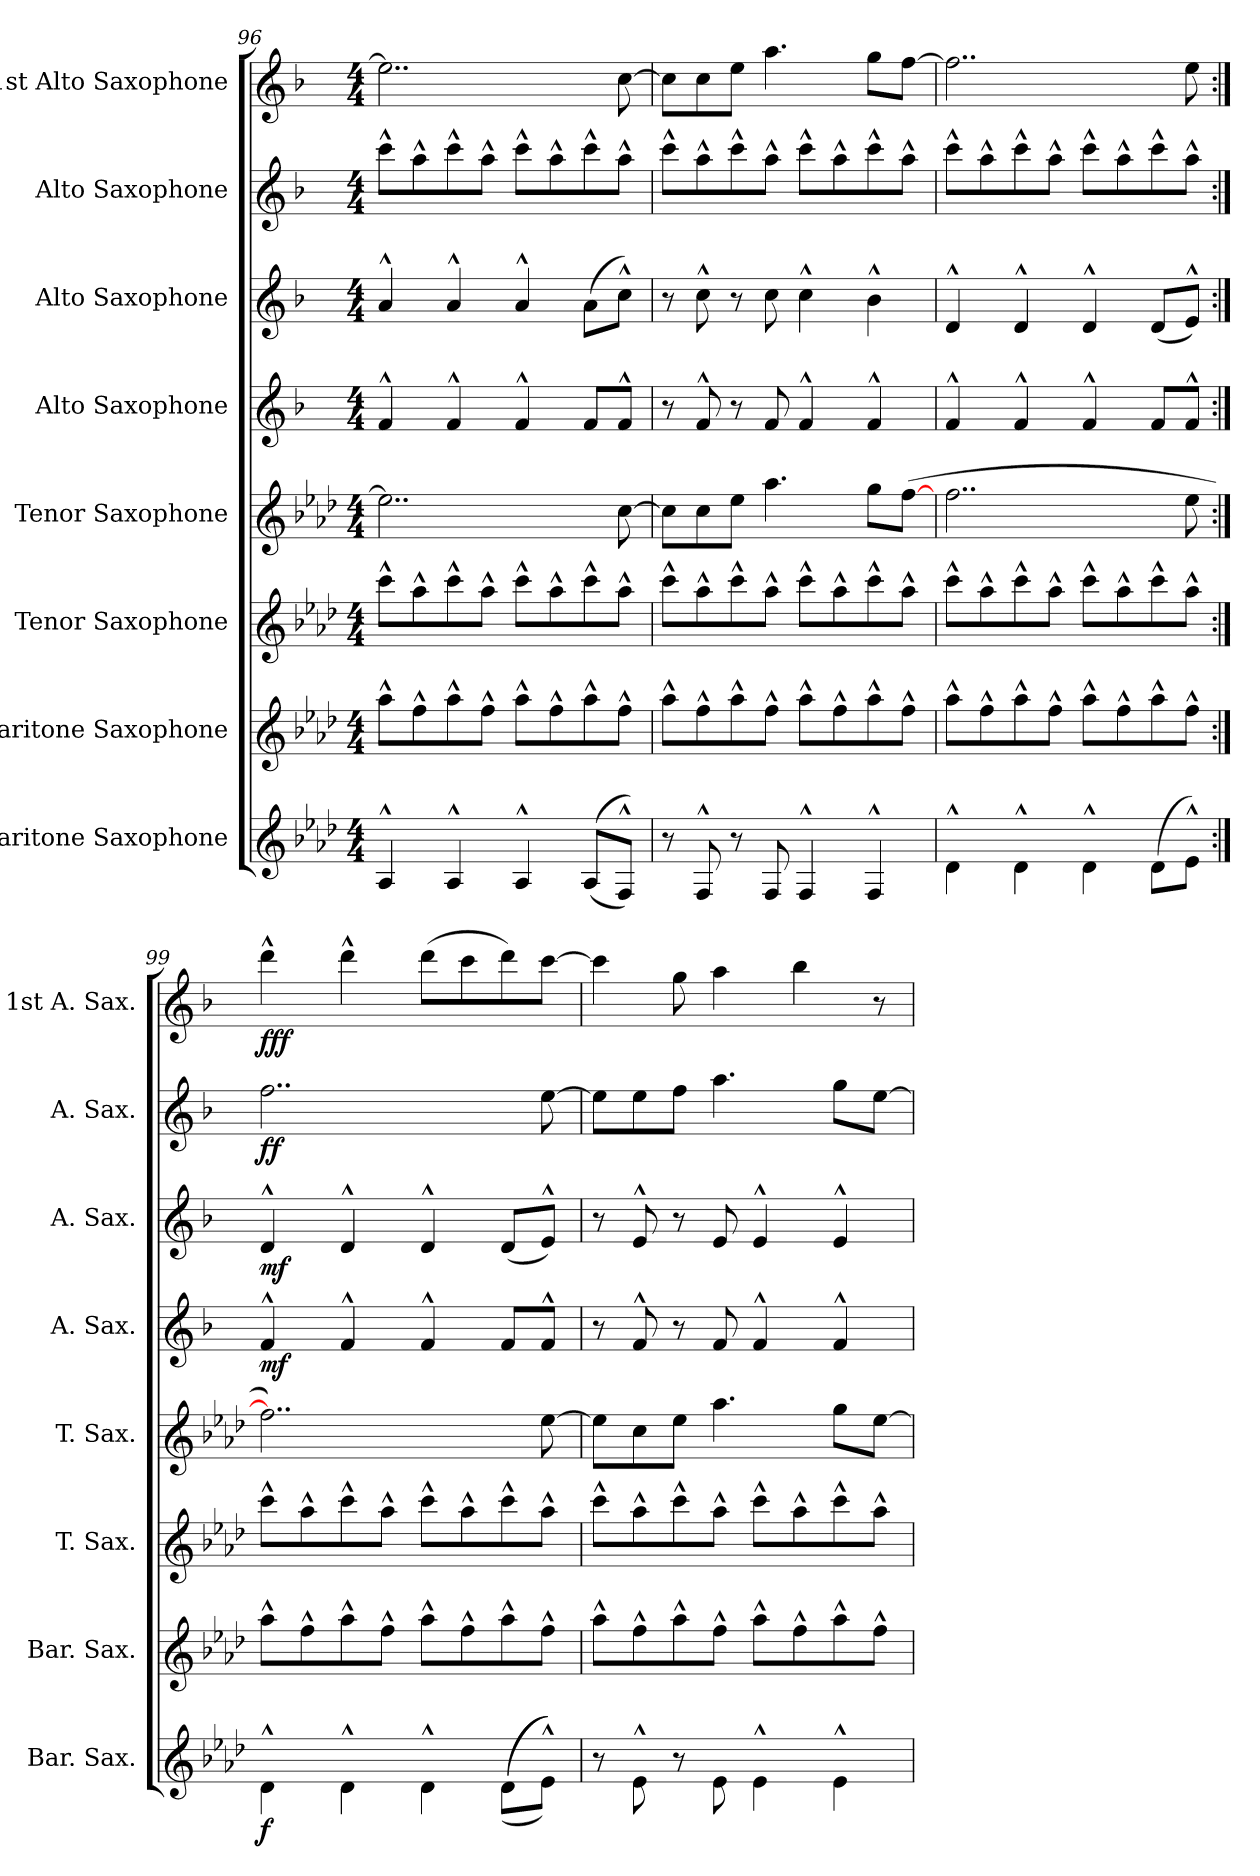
**kern	**dynam	**kern	**kern	**kern	**kern	**dynam	**kern	**dynam	**kern	**dynam	**kern	**dynam
*part8	*part8	*part7	*part6	*part5	*part4	*part4	*part3	*part3	*part2	*part2	*part1	*part1
*staff8	*staff8	*staff7	*staff6	*staff5	*staff4	*staff4	*staff3	*staff3	*staff2	*staff2	*staff1	*staff1
*I"Baritone Saxophone	*	*I"Baritone Saxophone	*I"Tenor Saxophone	*I"Tenor Saxophone	*I"Alto Saxophone	*	*I"Alto Saxophone	*	*I"Alto Saxophone	*	*I"1st Alto Saxophone	*
*I'Bar. Sax.	*	*I'Bar. Sax.	*I'T. Sax.	*I'T. Sax.	*I'A. Sax.	*	*I'A. Sax.	*	*I'A. Sax.	*	*I'1st A. Sax.	*
*clefG2	*	*clefG2	*clefG2	*clefG2	*clefG2	*	*clefG2	*	*clefG2	*	*clefG2	*
*ITrd12c21	*	*ITrd12c21	*ITrd8c14	*ITrd8c14	*ITrd5c9	*	*ITrd5c9	*	*ITrd5c9	*	*ITrd5c9	*
*k[b-e-a-d-]	*	*k[b-e-a-d-]	*k[b-e-a-d-]	*k[b-e-a-d-]	*k[b-e-a-d-]	*	*k[b-e-a-d-]	*	*k[b-e-a-d-]	*	*k[b-e-a-d-]	*
*M4/4	*	*M4/4	*M4/4	*M4/4	*M4/4	*	*M4/4	*	*M4/4	*	*M4/4	*
=96	=96	=96	=96	=96	=96	=96	=96	=96	=96	=96	=96	=96
4AA-^^/	.	8a-^^\L	8cc^^\L	2..e-\]	4A-^^/	.	4c^^/	.	8ee-^^\L	.	2..g\]	.
.	.	8f^^\	8a-^^\	.	.	.	.	.	8cc^^\	.	.	.
4AA-^^/	.	8a-^^\	8cc^^\	.	4A-^^/	.	4c^^/	.	8ee-^^\	.	.	.
.	.	8f^^\J	8a-^^\J	.	.	.	.	.	8cc^^\J	.	.	.
4AA-^^/	.	8a-^^\L	8cc^^\L	.	4A-^^/	.	4c^^/	.	8ee-^^\L	.	.	.
.	.	8f^^\	8a-^^\	.	.	.	.	.	8cc^^\	.	.	.
((8AA-/L	.	8a-^^\	8cc^^\	.	8A-/L	.	(8c\L	.	8ee-^^\	.	.	.
8FF^^/J))	.	8f^^\J	8a-^^\J	[8c\	8A-^^/J	.	8e-^^\J)	.	8cc^^\J	.	[8e-\	.
!!LO:LB:g=z
=97	=97	=97	=97	=97	=97	=97	=97	=97	=97	=97	=97	=97
8r	.	8a-^^\L	8cc^^\L	8c\L]	8r	.	8r	.	8ee-^^\L	.	8e-\L]	.
8FF^^/	.	8f^^\	8a-^^\	8c\	8A-^^/	.	8e-^^\	.	8cc^^\	.	8e-\	.
8r	.	8a-^^\	8cc^^\	8e-\J	8r	.	8r	.	8ee-^^\	.	8g\J	.
8FF/	.	8f^^\J	8a-^^\J	4.a-\	8A-/	.	8e-\	.	8cc^^\J	.	4.cc\	.
4FF^^/	.	8a-^^\L	8cc^^\L	.	4A-^^/	.	4e-^^\	.	8ee-^^\L	.	.	.
.	.	8f^^\	8a-^^\	.	.	.	.	.	8cc^^\	.	.	.
4FF^^/	.	8a-^^\	8cc^^\	8g\L	4A-^^/	.	4d-^^\	.	8ee-^^\	.	8b-\L	.
.	.	8f^^\J	8a-^^\J	([8f\J	.	.	.	.	8cc^^\J	.	[8a-\J	.
=98	=98	=98	=98	=98	=98	=98	=98	=98	=98	=98	=98	=98
4D-^^\	.	8a-^^\L	8cc^^\L	2..f\	4A-^^/	.	4F^^/	.	8ee-^^\L	.	2..a-\]	.
.	.	8f^^\	8a-^^\	.	.	.	.	.	8cc^^\	.	.	.
4D-^^\	.	8a-^^\	8cc^^\	.	4A-^^/	.	4F^^/	.	8ee-^^\	.	.	.
.	.	8f^^\J	8a-^^\J	.	.	.	.	.	8cc^^\J	.	.	.
4D-^^\	.	8a-^^\L	8cc^^\L	.	4A-^^/	.	4F^^/	.	8ee-^^\L	.	.	.
.	.	8f^^\	8a-^^\	.	.	.	.	.	8cc^^\	.	.	.
(8D-\L	.	8a-^^\	8cc^^\	.	8A-/L	.	(8F/L	.	8ee-^^\	.	.	.
8E-^^\J)	.	8f^^\J	8a-^^\J	8e-\	8A-^^/J	.	8G^^/J)	.	8cc^^\J	.	8g\	.
=99:|!	=99:|!	=99:|!	=99:|!	=99:|!	=99:|!	=99:|!	=99:|!	=99:|!	=99:|!	=99:|!	=99:|!	=99:|!
!	!LO:DY:b	!	!	!	!	!LO:DY:b	!	!LO:DY:b	!	!LO:DY:b	!	!LO:DY:b
4D-^^\	f	8a-^^\L	8cc^^\L	2..f\])	4A-^^/	mf	4F^^/	mf	2..a-\	ff	4ff^^\	fff
.	.	8f^^\	8a-^^\	.	.	.	.	.	.	.	.	.
4D-^^\	.	8a-^^\	8cc^^\	.	4A-^^/	.	4F^^/	.	.	.	4ff^^\	.
.	.	8f^^\J	8a-^^\J	.	.	.	.	.	.	.	.	.
4D-^^\	.	8a-^^\L	8cc^^\L	.	4A-^^/	.	4F^^/	.	.	.	(8ff\L	.
.	.	8f^^\	8a-^^\	.	.	.	.	.	.	.	8ee-\	.
(((8D-\L	.	8a-^^\	8cc^^\	.	8A-/L	.	(8F/L	.	.	.	8ff\)	.
8E-^^\J)))	.	8f^^\J	8a-^^\J	[8e-\	8A-^^/J	.	8G^^/J)	.	[8g\	.	[8ee-\J	.
=100	=100	=100	=100	=100	=100	=100	=100	=100	=100	=100	=100	=100
8r	.	8a-^^\L	8cc^^\L	8e-\L]	8r	.	8r	.	8g\L]	.	4ee-\]	.
8E-^^\	.	8f^^\	8a-^^\	8c\	8A-^^/	.	8G^^/	.	8g\	.	.	.
8r	.	8a-^^\	8cc^^\	8e-\J	8r	.	8r	.	8a-\J	.	8b-\	.
8E-\	.	8f^^\J	8a-^^\J	4.a-\	8A-/	.	8G/	.	4.cc\	.	4cc\	.
4E-^^\	.	8a-^^\L	8cc^^\L	.	4A-^^/	.	4G^^/	.	.	.	.	.
.	.	8f^^\	8a-^^\	.	.	.	.	.	.	.	4dd-\	.
4E-^^\	.	8a-^^\	8cc^^\	8g\L	4A-^^/	.	4G^^/	.	8b-\L	.	.	.
.	.	8f^^\J	8a-^^\J	[8e-\J	.	.	.	.	[8g\J	.	8r	.
=	=	=	=	=	=	=	=	=	=	=	=	=
*-	*-	*-	*-	*-	*-	*-	*-	*-	*-	*-	*-	*-
